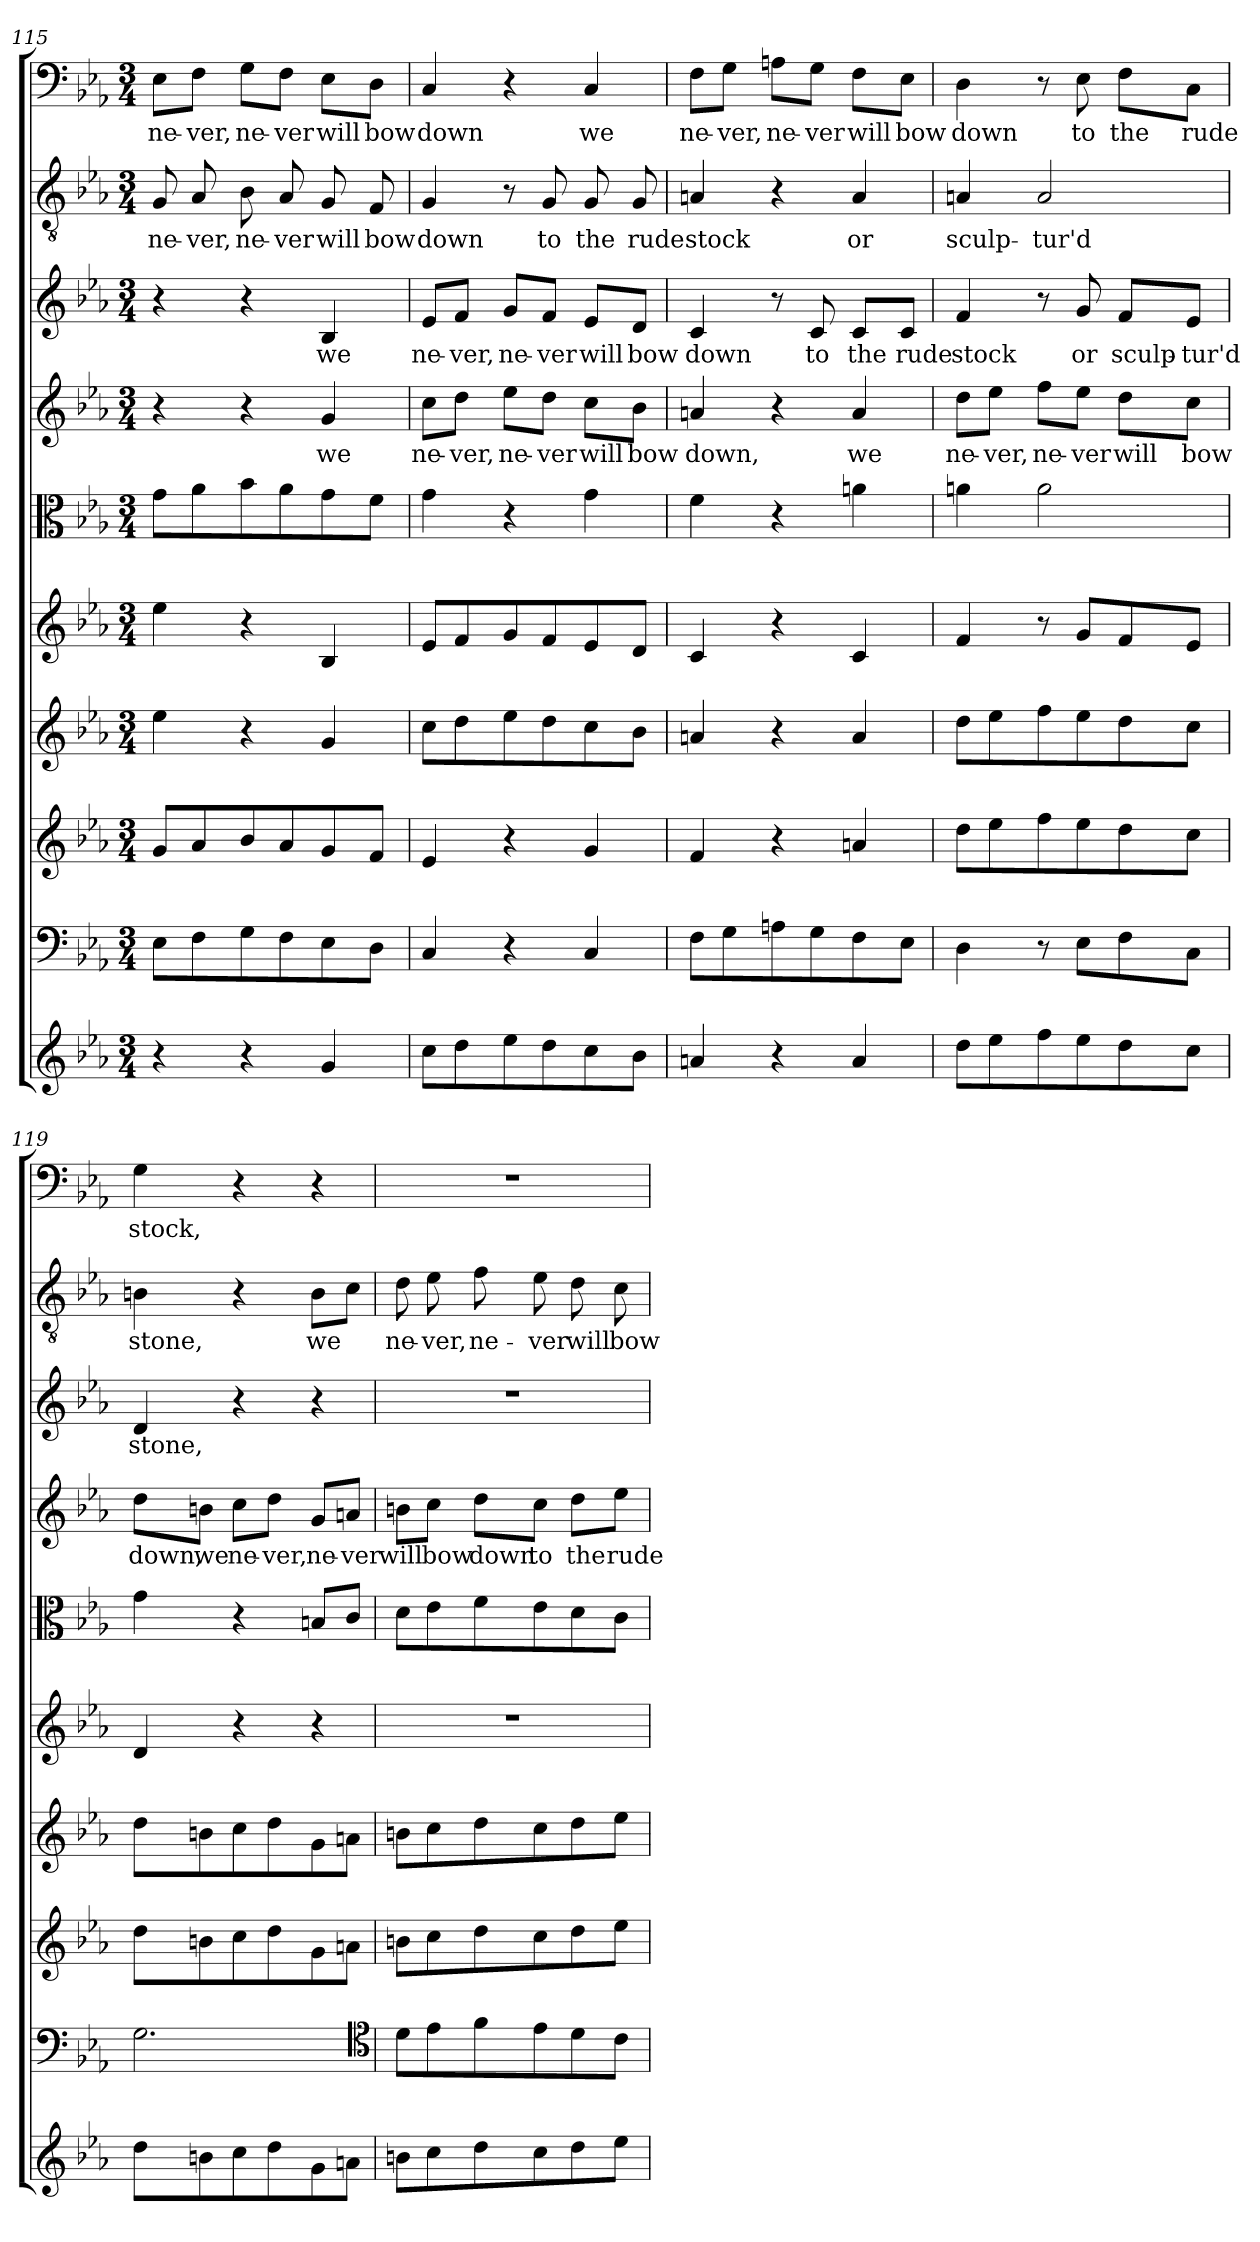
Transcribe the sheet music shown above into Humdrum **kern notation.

**kern	**kern	**kern	**kern	**kern	**kern	**kern	**text	**kern	**text	**kern	**text	**kern	**text
*part10	*part9	*part8	*part7	*part6	*part5	*part4	*part4	*part3	*part3	*part2	*part2	*part1	*part1
*staff10	*staff9	*staff8	*staff7	*staff6	*staff5	*staff4	*staff4	*staff3	*staff3	*staff2	*staff2	*staff1	*staff1
*clefG2	*clefF4	*clefG2	*clefG2	*clefG2	*clefC3	*clefG2	*	*clefG2	*	*clefGv2	*	*clefF4	*
*k[b-e-a-]	*k[b-e-a-]	*k[b-e-a-]	*k[b-e-a-]	*k[b-e-a-]	*k[b-e-a-]	*k[b-e-a-]	*	*k[b-e-a-]	*	*k[b-e-a-]	*	*k[b-e-a-]	*
*c:	*c:	*c:	*c:	*c:	*c:	*c:	*	*c:	*	*c:	*	*c:	*
*M3/4	*M3/4	*M3/4	*M3/4	*M3/4	*M3/4	*M3/4	*	*M3/4	*	*M3/4	*	*M3/4	*
=115	=115	=115	=115	=115	=115	=115	=115	=115	=115	=115	=115	=115	=115
4r	8E-\L	8g/L	4ee-\	4ee-\	8g\L	4r	.	4r	.	8G/	ne-	8E-\L	ne-
.	8F\	8a-/	.	.	8a-\	.	.	.	.	8A-/	-ver,	8F\J	-ver,
4r	8G\	8b-/	4r	4r	8b-\	4r	.	4r	.	8B-\	ne-	8G\L	ne-
.	8F\	8a-/	.	.	8a-\	.	.	.	.	8A-/	-ver	8F\J	-ver
4g/	8E-\	8g/	4g/	4B-/	8g\	4g/	we	4B-/	we	8G/	will	8E-\L	will
.	8D\J	8f/J	.	.	8f\J	.	.	.	.	8F/	bow	8D\J	bow
=116	=116	=116	=116	=116	=116	=116	=116	=116	=116	=116	=116	=116	=116
8cc\L	4C/	4e-/	8cc\L	8e-/L	4g\	8cc\L	ne-	8e-/L	ne-	4G/	down	4C/	down
8dd\	.	.	8dd\	8f/	.	8dd\J	-ver,	8f/J	-ver,	.	.	.	.
8ee-\	4r	4r	8ee-\	8g/	4r	8ee-\L	ne-	8g/L	ne-	8r	.	4r	.
8dd\	.	.	8dd\	8f/	.	8dd\J	-ver	8f/J	-ver	8G/	to	.	.
8cc\	4C/	4g/	8cc\	8e-/	4g\	8cc\L	will	8e-/L	will	8G/	the	4C/	we
8b-\J	.	.	8b-\J	8d/J	.	8b-\J	bow	8d/J	bow	8G/	rude	.	.
=117	=117	=117	=117	=117	=117	=117	=117	=117	=117	=117	=117	=117	=117
4an/	8F\L	4f/	4an/	4c/	4f\	4an/	down,	4c/	down	4An/	stock	8F\L	ne-
.	8G\	.	.	.	.	.	.	.	.	.	.	8G\J	-ver,
4r	8An\	4r	4r	4r	4r	4r	.	8r	.	4r	.	8An\L	ne-
.	8G\	.	.	.	.	.	.	8c/	to	.	.	8G\J	-ver
4a/	8F\	4an/	4a/	4c/	4an\	4a/	we	8c/L	the	4A/	or	8F\L	will
.	8E-\J	.	.	.	.	.	.	8c/J	rude	.	.	8E-\J	bow
=118	=118	=118	=118	=118	=118	=118	=118	=118	=118	=118	=118	=118	=118
8dd\L	4D\	8dd\L	8dd\L	4f/	4an\	8dd\L	ne-	4f/	stock	4An/	sculp-	4D\	down
8ee-\	.	8ee-\	8ee-\	.	.	8ee-\J	-ver,	.	.	.	.	.	.
8ff\	8r	8ff\	8ff\	8r	2a\	8ff\L	ne-	8r	.	2A/	-tur'd	8r	.
8ee-\	8E-\L	8ee-\	8ee-\	8g/L	.	8ee-\J	-ver	8g/	or	.	.	8E-\	to
8dd\	8F\	8dd\	8dd\	8f/	.	8dd\L	will	8f/L	sculp-	.	.	8F\L	the
8cc\J	8C\J	8cc\J	8cc\J	8e-/J	.	8cc\J	bow	8e-/J	-tur'd	.	.	8C\J	rude
=119	=119	=119	=119	=119	=119	=119	=119	=119	=119	=119	=119	=119	=119
8dd\L	2.G\	8dd\L	8dd\L	4d/	4g\	8dd\L	down,	4d/	stone,	4Bn\	stone,	4G\	stock,
8bn\	.	8bn\	8bn\	.	.	8bn\J	we	.	.	.	.	.	.
8cc\	.	8cc\	8cc\	4r	4r	8cc\L	ne-	4r	.	4r	.	4r	.
8dd\	.	8dd\	8dd\	.	.	8dd\J	-ver,	.	.	.	.	.	.
8g\	.	8g\	8g\	4r	8Bn/L	8g/L	ne-	4r	.	8B\L	we	4r	.
8an\J	.	8an\J	8an\J	.	8c/J	8an/J	-ver	.	.	8c\J	.	.	.
*	*clefC4	*	*	*	*	*	*	*	*	*	*	*	*
=120	=120	=120	=120	=120	=120	=120	=120	=120	=120	=120	=120	=120	=120
8bn\L	8d\L	8bn\L	8bn\L	2.r	8d\L	8bn\L	will	2.r	.	8d\	ne-	2.r	.
8cc\	8e-\	8cc\	8cc\	.	8e-\	8cc\J	bow	.	.	8e-\	-ver,	.	.
8dd\	8f\	8dd\	8dd\	.	8f\	8dd\L	down	.	.	8f\	ne-	.	.
8cc\	8e-\	8cc\	8cc\	.	8e-\	8cc\J	to	.	.	8e-\	-ver	.	.
8dd\	8d\	8dd\	8dd\	.	8d\	8dd\L	the	.	.	8d\	will	.	.
8ee-\J	8c\J	8ee-\J	8ee-\J	.	8c\J	8ee-\J	rude	.	.	8c\	bow	.	.
=	=	=	=	=	=	=	=	=	=	=	=	=	=
*-	*-	*-	*-	*-	*-	*-	*-	*-	*-	*-	*-	*-	*-
